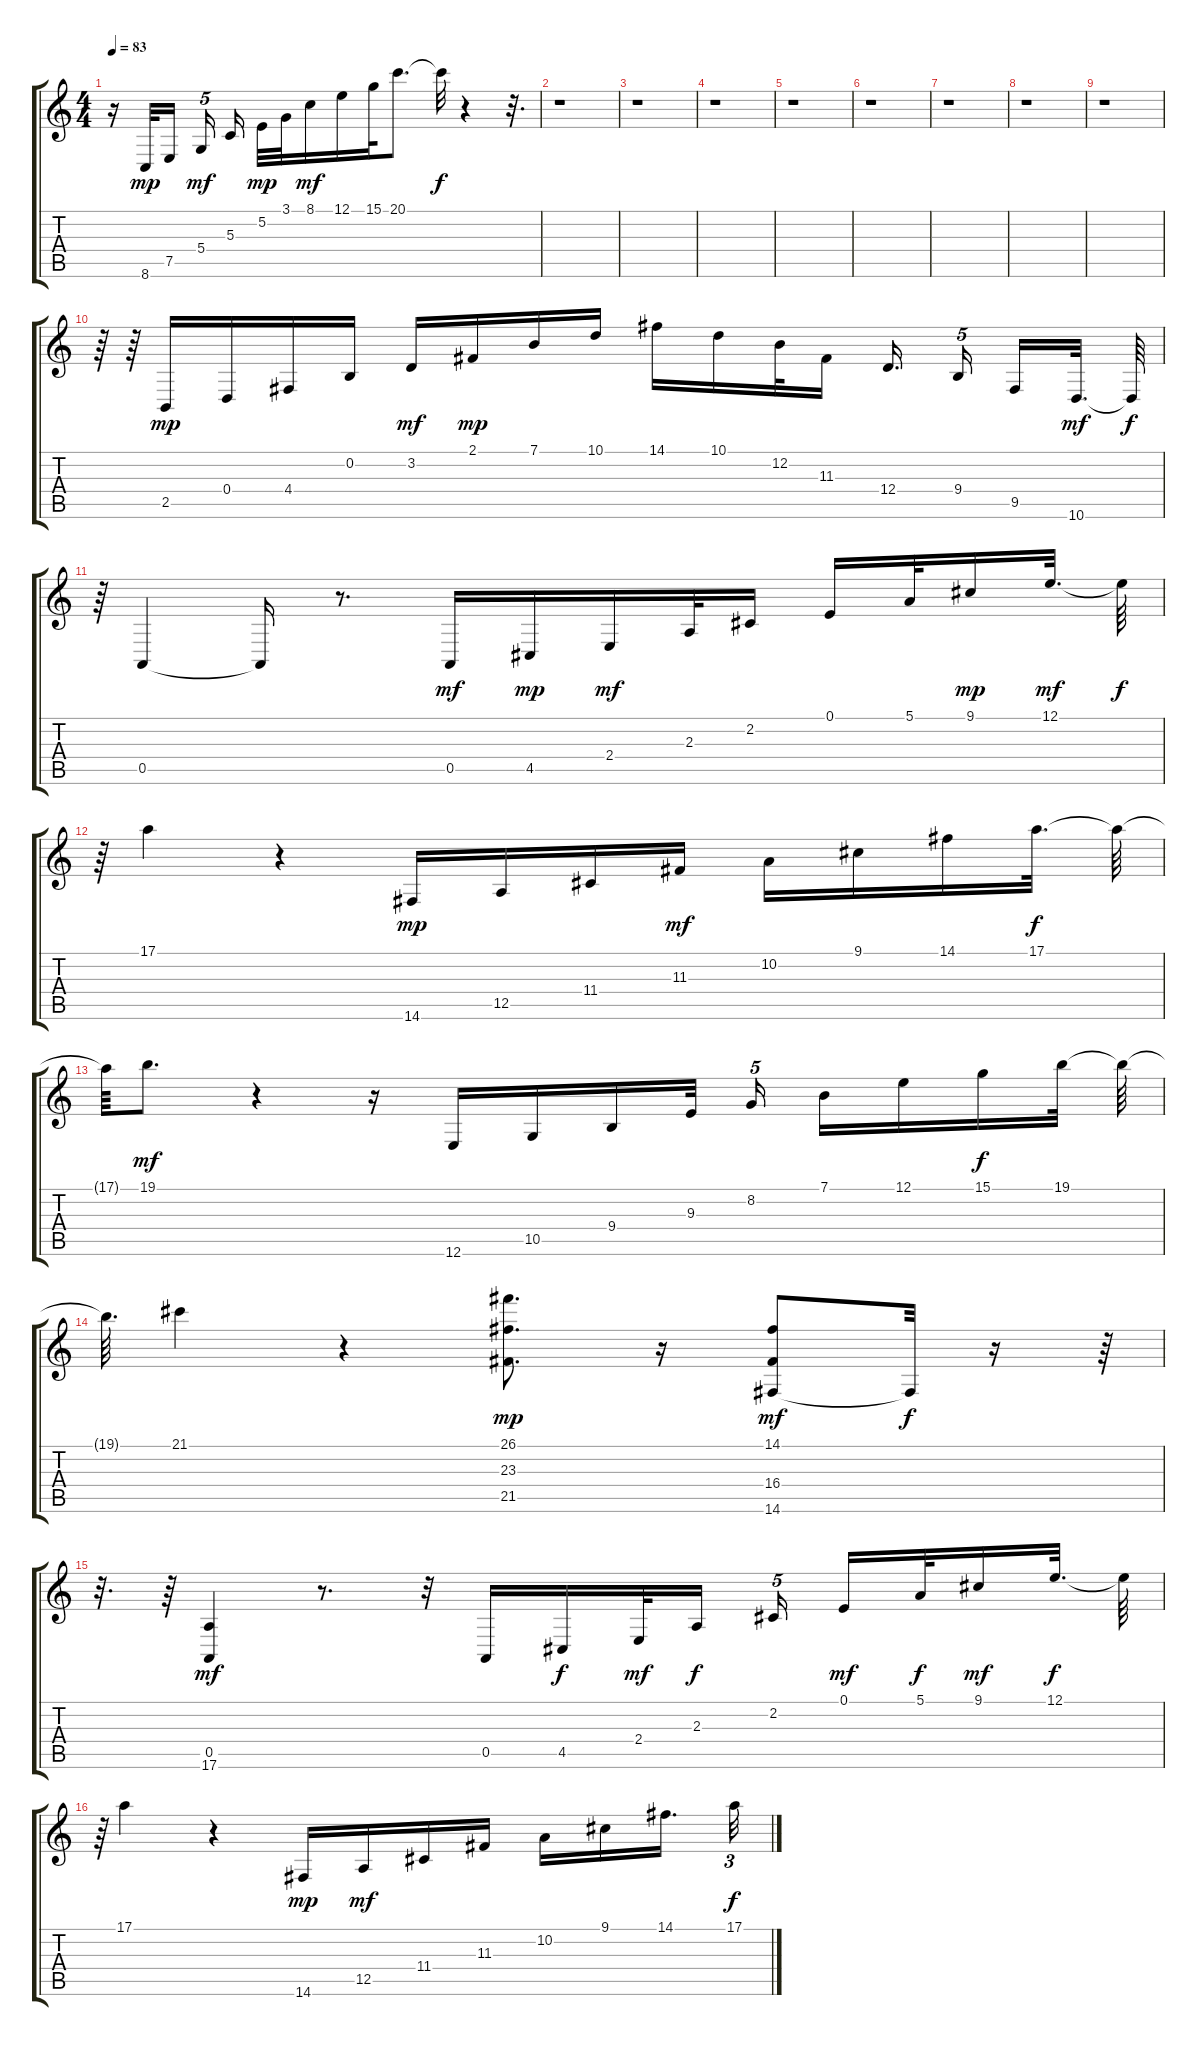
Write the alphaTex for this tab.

\track "" {instrument stringensemble1}
\staff {score tabs}
\tuning (E4 B3 G3 D3 A2 E2) {hide}
\ts (4 4)
\tempo 83
\clef g2
\ks c
r.16{dy mf} 8.6.32{dy mp} 7.5.16{beam splitsecondary} 5.4.16{tu (5 4) dy mf} 5.3.16 5.2.32{dy mp} 3.1.32 8.1.16{dy mf} 12.1.16 15.1.32 20.1.8{d} 20.1{t}.32{dy f} r.4 r.32{d} |
r.1 |
r.1 |
r.1 |
r.1 |
r.1 |
r.1 |
r.1 |
r.1 |
r.64 r.64 2.5.16{dy mp} 0.4.16 4.4.16 0.2.16 3.2.16{dy mf} 2.1.16{dy mp} 7.1.16 10.1.16 14.1.16 10.1.16 12.2.32 11.3.16 12.4.16{d beam splitsecondary} 9.4.16{tu (5 4) beam splitsecondary} 9.5.16 10.6.32{d dy mf} 10.6{t}.64{dy f} |
r.64 0.5.4 0.5{t}.16 r.8{d} 0.5.16{dy mf} 4.5.16{dy mp} 2.4.16{dy mf} 2.3.32 2.2.16 0.1.16 5.1.32 9.1.16{dy mp} 12.1.32{d dy mf} 12.1{t}.64{dy f} |
r.64 17.1.4 r.4 14.6.16{dy mp} 12.5.16 11.4.16 11.3.16{dy mf} 10.2.16 9.1.16 14.1.16 17.1.32{d dy f} 17.1{t}.64 |
17.1{t}.64 19.1.8{d dy mf} r.4 r.16 12.6.16 10.5.16 9.4.16 9.3.32{beam splitsecondary} 8.2.16{tu (5 4)} 7.1.16 12.1.16 15.1.16{dy f} 19.1.32 19.1{t}.64 |
19.1{t}.64{d} 21.1.4 r.4 (26.1 23.3 21.5).8{d dy mp} r.16 (14.1 16.4 14.6).8{dy mf} 14.6{t}.32{dy f} r.16 r.64 |
r.32{d} r.64 (0.5 17.6).4{dy mf} r.8{d} r.32 0.5.16 4.5.16{dy f} 2.4.32{dy mf} 2.3.16{dy f} 2.2.16{tu (5 4) beam splitsecondary} 0.1.16{dy mf} 5.1.32{dy f} 9.1.16{dy mf} 12.1.32{d dy f} 12.1{t}.64 |
r.64{tu (3 2)} 17.1.4 r.4 14.6.16{dy mp} 12.5.16{dy mf} 11.4.16 11.3.16 10.2.16 9.1.16 14.1.16{d beam splitsecondary} 17.1.32{tu (3 2) dy f}
